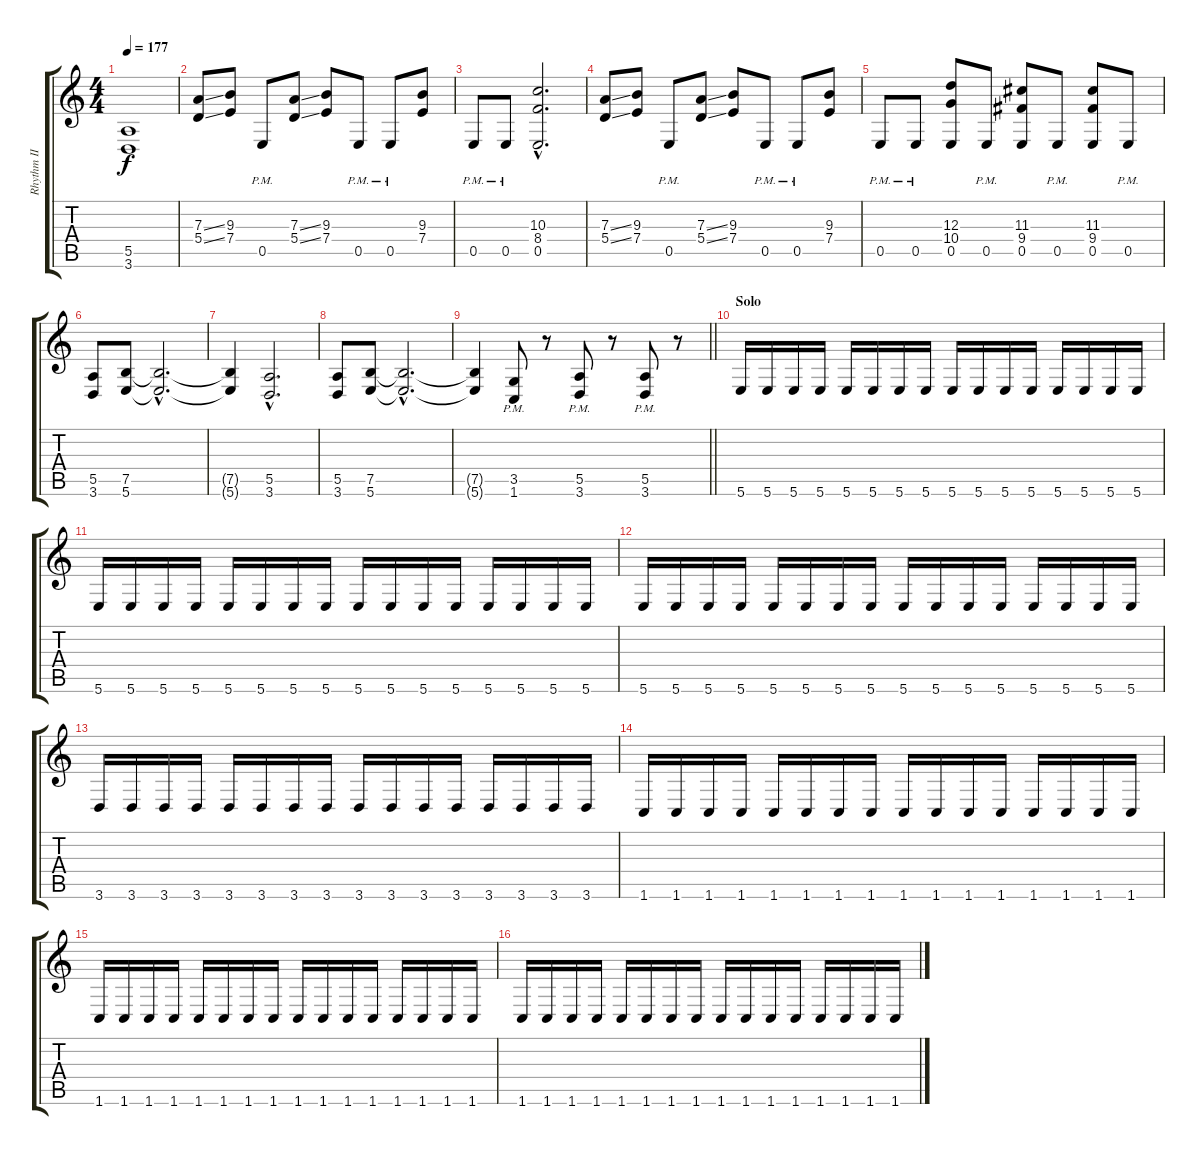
\track ("Rhythm II" "Rhythm II") {instrument distortionguitar}
\staff {score tabs}
\tuning (B3 Gb3 D3 A2 E2 B1) {hide}
\ts (4 4)
\tempo 177
\clef g2
\ks c
(5.5{t} 3.6{t}).1{dy f} |
(7.3{ss} 5.4{ss}).8 (9.3 7.4).8 0.5{pm}.8 (7.3{ss} 5.4{ss}).8 (9.3 7.4).8 0.5{pm}.8 0.5{pm}.8 (9.3 7.4).8 |
0.5{pm}.8 0.5{pm}.8 (10.3{hac} 8.4{hac} 0.5{hac}).2{d} |
(7.3{ss} 5.4{ss}).8 (9.3 7.4).8 0.5{pm}.8 (7.3{ss} 5.4{ss}).8 (9.3 7.4).8 0.5{pm}.8 0.5{pm}.8 (9.3 7.4).8 |
0.5{pm}.8 0.5{pm}.8 (12.3 10.4 0.5).8 0.5{pm}.8 (11.3 9.4 0.5).8 0.5{pm}.8 (11.3 9.4 0.5).8 0.5{pm}.8 |
(5.5 3.6).8 (7.5 5.6).8 (7.5{hac t} 5.6{hac t}).2{d} |
(7.5{t} 5.6{t}).4 (5.5{hac} 3.6{hac}).2{d} |
(5.5 3.6).8 (7.5 5.6).8 (7.5{hac t} 5.6{hac t}).2{d} |
\barLineRight lightlight
(7.5{t} 5.6{t}).4 (3.5{pm} 1.6{pm}).8 r.8 (5.5{pm} 3.6{pm}).8 r.8 (5.5{pm} 3.6{pm}).8 r.8 |
\section ("" "Solo")
5.6.16 5.6.16 5.6.16 5.6.16 5.6.16 5.6.16 5.6.16 5.6.16 5.6.16 5.6.16 5.6.16 5.6.16 5.6.16 5.6.16 5.6.16 5.6.16 |
5.6.16 5.6.16 5.6.16 5.6.16 5.6.16 5.6.16 5.6.16 5.6.16 5.6.16 5.6.16 5.6.16 5.6.16 5.6.16 5.6.16 5.6.16 5.6.16 |
5.6.16 5.6.16 5.6.16 5.6.16 5.6.16 5.6.16 5.6.16 5.6.16 5.6.16 5.6.16 5.6.16 5.6.16 5.6.16 5.6.16 5.6.16 5.6.16 |
3.6.16 3.6.16 3.6.16 3.6.16 3.6.16 3.6.16 3.6.16 3.6.16 3.6.16 3.6.16 3.6.16 3.6.16 3.6.16 3.6.16 3.6.16 3.6.16 |
1.6.16 1.6.16 1.6.16 1.6.16 1.6.16 1.6.16 1.6.16 1.6.16 1.6.16 1.6.16 1.6.16 1.6.16 1.6.16 1.6.16 1.6.16 1.6.16 |
1.6.16 1.6.16 1.6.16 1.6.16 1.6.16 1.6.16 1.6.16 1.6.16 1.6.16 1.6.16 1.6.16 1.6.16 1.6.16 1.6.16 1.6.16 1.6.16 |
1.6.16 1.6.16 1.6.16 1.6.16 1.6.16 1.6.16 1.6.16 1.6.16 1.6.16 1.6.16 1.6.16 1.6.16 1.6.16 1.6.16 1.6.16 1.6.16
